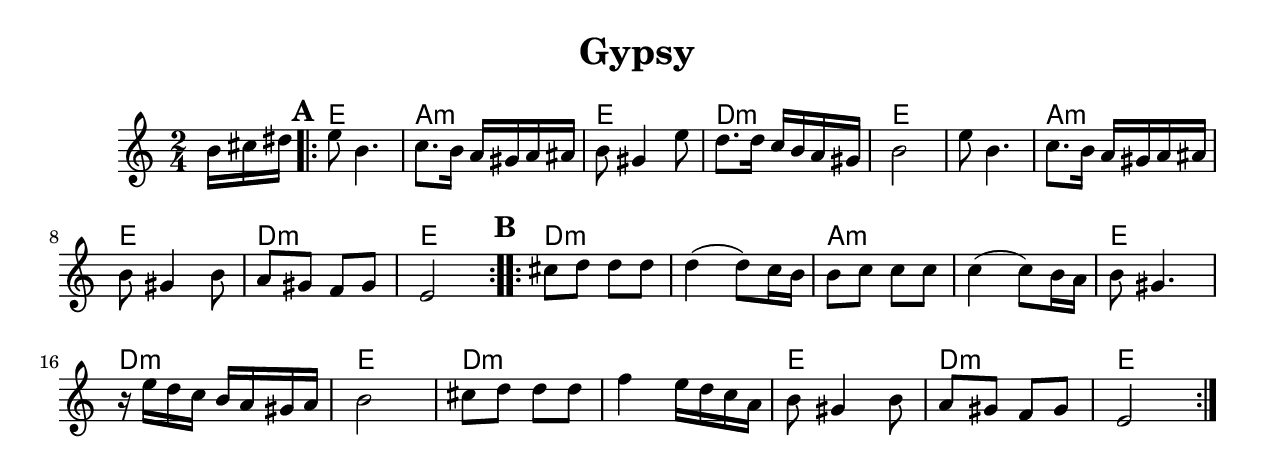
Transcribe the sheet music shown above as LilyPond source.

\version "2.18.0"
\language "english"
%moved \header into \score for includes to work

\paper{
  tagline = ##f
  print-all-headers = ##t
  #(set-paper-size "letter")
}
date = #(strftime "%d-%m-%Y" (localtime (current-time)))

%\markup{ \italic{ " Updated " \date  }  }
common = {
  \clef treble
  \key g \minor
  \time 2/4
  \set Score.markFormatter = #format-mark-box-alphabet
}

%\markup{ Got something to say? }

%#################################### Melody ########################
melody = \transpose d e \relative c'' {
  \common
  \partial 16*3 a16 b cs   %lead in notes

  \repeat volta 2{
  \mark \default
    d8  a4.
    bf8. a16 g fs g gs
    a8 fs4 d'8
    c8. c16 bf a g fs

    a2
    d8  a4.
    bf8. a16 g fs g gs
    a8 fs4 a8

    g8 fs ef fs

    d2
  }

  %\alternative { { }{ } }


  \repeat volta 2{
  \mark \default
    b'8  c c c
    c4(c8) bf16 a
    a8 bf bf bf
    bf4(bf8)a16 g

    a8 fs4.|
    r16 d' c bf a g fs g
    a2|

    b8 c c c
    ef4 d16 c bf g
    a8 fs4 a8
    g8 fs ef fs
    d2
  }

  % \alternative { { }{ } }

}

%################################# Lyrics #####################
%\addlyrics{ Doe a deer }
%################################# Chords #######################
harmonies =  \transpose d e \chordmode {
  s16*3
  d2 g2:m d2 c2:m d2 d2 g2:m d2 c2:m d2
  %B section
  c2:m s2 g2:m s2 d2 c2:m d2 c2:m s2
  d2 c2:m d2
}

\score {
  <<
    \new ChordNames {
      \set chordChanges = ##t
      \harmonies
    }
    \new Staff
    \melody
  >>
  \header{
    title= "Gypsy"
    subtitle=""
    arranger=""
  }
  \layout{indent = 1.0\cm}
  \midi{
    \tempo 4 = 120
  }
}


%{
convert-ly (GNU LilyPond) 2.14.2 Processing `'...  Applying
conversion: 2.12.3, 2.13.0, 2.13.1, 2.13.4, 2.13.10, 2.13.16, 2.13.18,
2.13.20, 2.13.29, 2.13.31, 2.13.36, 2.13.39, 2.13.40, 2.13.42,
2.13.44, 2.13.46, 2.13.48, 2.13.51, 2.14.0
%}
